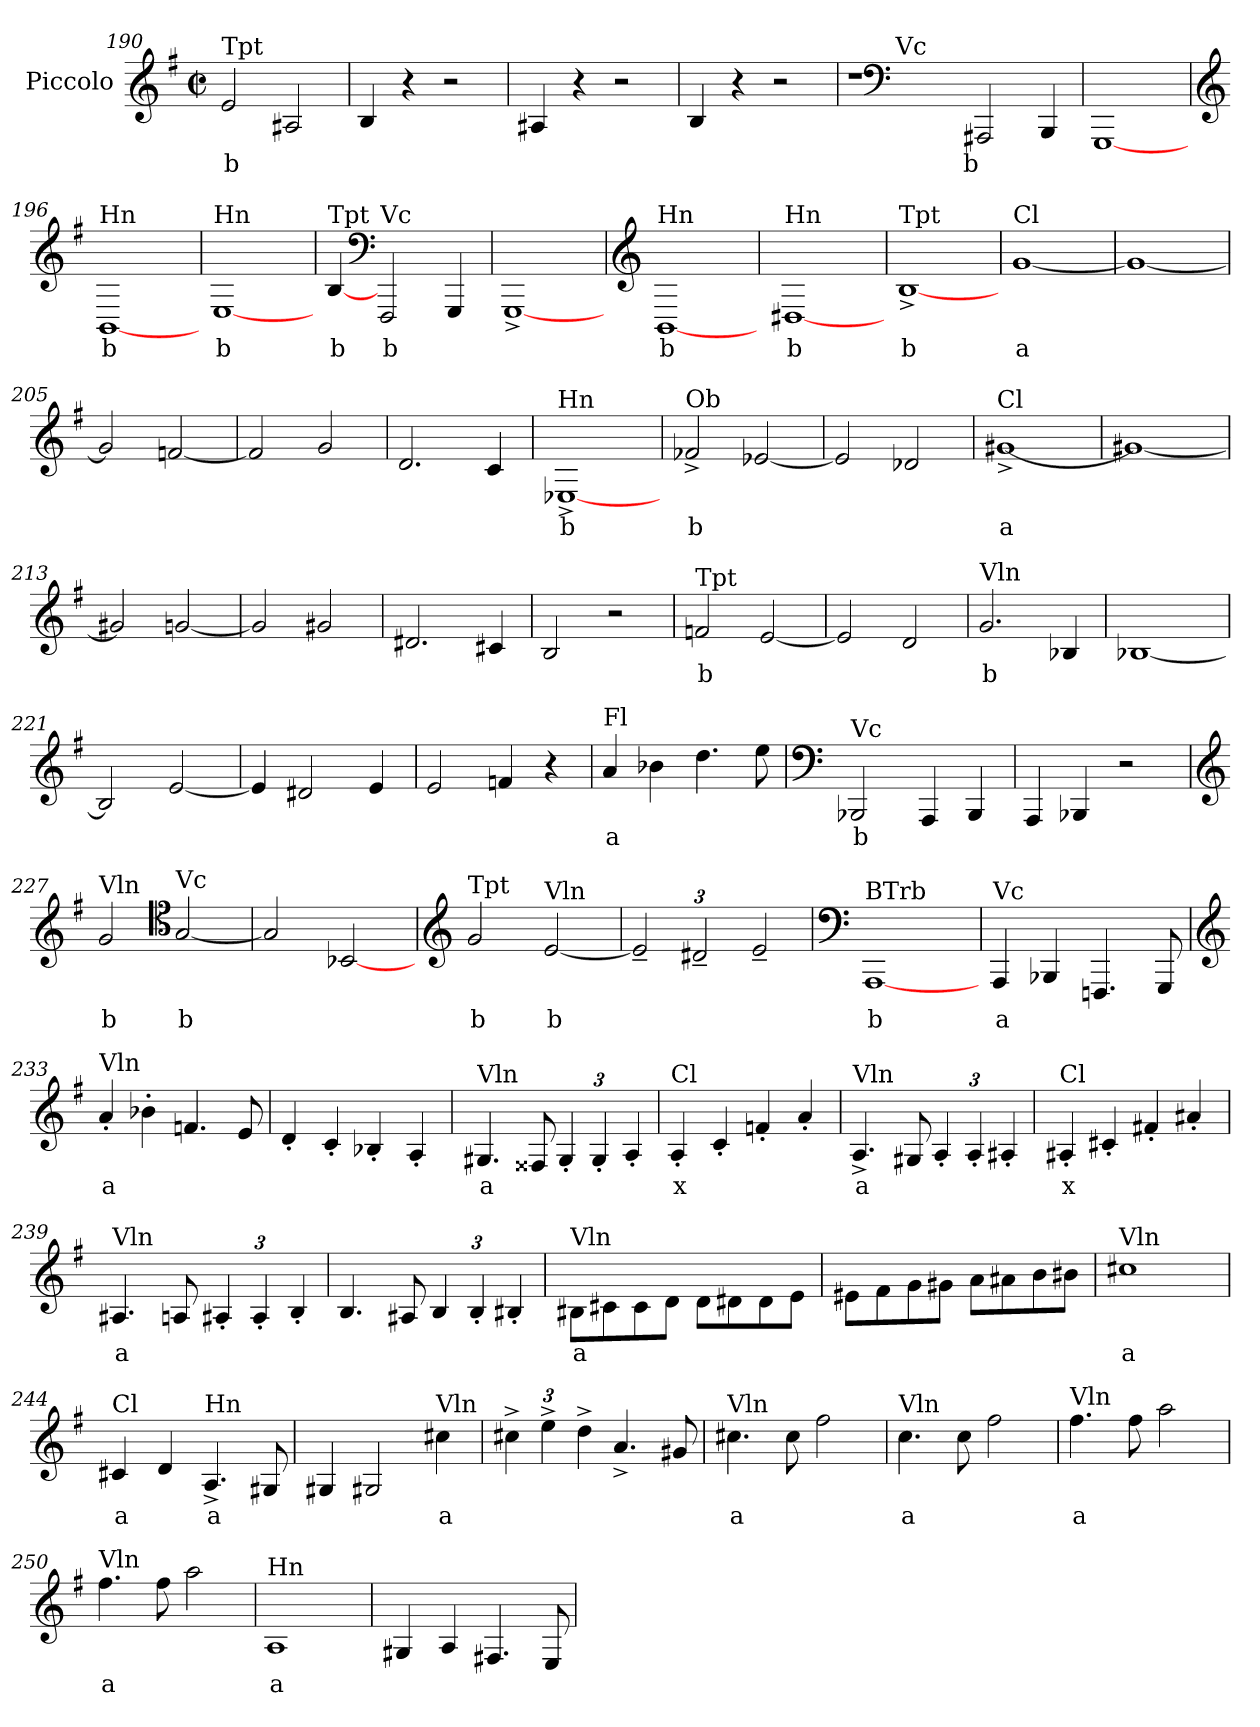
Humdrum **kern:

**kern	**text
*part1	*part1
*staff1	*staff1
*I"Piccolo	*
*I'Picc	*
*clefG2	*
*ITrd-7c-12	*
*k[f#]	*
*M2/2	*
*met(c|)	*
=190	=190
!LO:TX:a:t=Tpt	!
!	!LO:LY:color=#FF0000
2ee	b
2a#X	.
=191	=191
4b	.
4r	.
2r	.
=192	=192
4a#X	.
4r	.
2r	.
=193	=193
4b	.
4r	.
2r	.
=194	=194
*^	*
1r	4ryy	.
*clefF4	*	*
!	!LO:TX:a:t=Vc	!
.	1.ryy	.
!	!	!LO:LY:color=#FF0000
2AA#X	.	b
4BB	.	.
*v	*v	*
=195	=195
[1GG	.
=196	=196
*clefG2	*
!LO:TX:a:t=Hn	!
!	!LO:LY:color=#FF0000
[1B	b
=197	=197
!LO:TX:a:t=Hn	!
!	!LO:LY:color=#FF0000
[1e	b
=198	=198
!LO:TX:a:t=Tpt	!
!	!LO:LY:color=#FF0000
[4b	b
*clefF4	*
!LO:TX:a:t=Vc	!
!	!LO:LY:color=#FF0000
2FF#	b
4GG	.
=199	=199
[1GG^	.
=200	=200
*clefG2	*
!LO:TX:a:t=Hn	!
!	!LO:LY:color=#FF0000
[1B	b
=201	=201
!LO:TX:a:t=Hn	!
!	!LO:LY:color=#FF0000
[1d#X	b
!!LO:PB:g=z
=202	=202
!LO:TX:a:t=Tpt	!
!	!LO:LY:color=#FF0000
[1b^	b
=203	=203
!LO:TX:a:t=Cl	!
!	!LO:LY:color=#FF0000
[1gg	a
=204	=204
1gg_	.
=205	=205
2gg]	.
[2ff	.
=206	=206
2ff]	.
2gg	.
=207	=207
2.dd	.
4cc	.
=208	=208
!LO:TX:a:t=Hn	!
!	!LO:LY:color=#FF0000
[1e-X^>	b
=209	=209
!LO:TX:a:t=Ob	!
!	!LO:LY:color=#FF0000
2ff-X^	b
[2ee-X	.
=210	=210
2ee-]	.
2dd-X	.
=211	=211
!LO:TX:a:t=Cl	!
!	!LO:LY:color=#FF0000
[1gg#X^	a
!!LO:PB:g=z
=212	=212
1gg#X_	.
=213	=213
2gg#X]	.
[2gg	.
=214	=214
2gg]	.
2gg#X	.
=215	=215
2.dd#X	.
4cc#X	.
=216	=216
2b	.
2r	.
=217	=217
!LO:TX:a:t=Tpt	!
!	!LO:LY:color=#FF0000
2ff	b
[2ee	.
=218	=218
2ee]	.
2dd	.
=219	=219
!LO:TX:a:t=Vln	!
!	!LO:LY:color=#FF0000
2.gg	b
4b-X	.
=220	=220
[1b-X	.
!!LO:PB:g=z
=221	=221
2b-]	.
[2ee	.
=222	=222
4ee]	.
2dd#X	.
4ee	.
=223	=223
2ee	.
4ffn	.
4r	.
=224	=224
!LO:TX:a:t=Fl	!
!	!LO:LY:color=#FF0000
4aa	a
4bb-X	.
4.ddd	.
8eee	.
=225	=225
*clefF4	*
!LO:TX:a:t=Vc	!
!	!LO:LY:color=#FF0000
2BB-X	b
4AA	.
4BB-	.
=226	=226
4AA	.
4BB-X	.
2r	.
=227	=227
*clefG2	*
!LO:TX:a:t=Vln	!
!	!LO:LY:color=#FF0000
2gg	b
*clefC4	*
!LO:TX:a:t=Vc	!
!	!LO:LY:color=#FF0000
[2g	b
=228	=228
2g]	.
[2B-X	.
=229	=229
*clefG2	*
!LO:TX:a:t=Tpt	!
!	!LO:LY:color=#FF0000
2gg	b
!LO:TX:a:t=Vln	!
!	!LO:LY:color=#FF0000
[2ee	b
=230	=230
*Xbrackettup	*
3ee~]	.
3dd#X~	.
3ee~	.
!!LO:PB:g=z
=231	=231
*clefF4	*
!LO:TX:a:t=BTrb	!
!	!LO:LY:color=#FF0000
[1AA	b
=232	=232
!LO:TX:a:t=Vc	!
!	!LO:LY:color=#FF0000
4AA	a
4BB-X	.
4.FFn	.
8GG	.
=233	=233
*clefG2	*
!LO:TX:a:t=Vln	!
!	!LO:LY:color=#FF0000
4aa'	a
4bb-X'	.
4.ffn	.
8ee	.
=234	=234
4dd'	.
4cc'	.
4b-X'	.
4a'	.
=235	=235
!LO:TX:a:t=Vln	!
!	!LO:LY:color=#FF0000
4.g#X	a
8f##X	.
6g#'	.
6g#'	.
6a'	.
=236	=236
!LO:TX:a:t=Cl	!
!	!LO:LY:color=#FF0000
4a'	x
4cc'	.
4ff'	.
4aa'	.
=237	=237
!LO:TX:a:t=Vln	!
!	!LO:LY:color=#FF0000
4.a^	a
8g#X	.
6a'	.
6a'	.
6a#X'	.
=238	=238
!LO:TX:a:t=Cl	!
!	!LO:LY:color=#FF0000
4a#X'	x
4cc#X'	.
4ff#X'	.
4aa#X'	.
=239	=239
!LO:TX:a:t=Vln	!
!	!LO:LY:color=#FF0000
4.a#X	a
8an	.
6a#X'	.
6a#'	.
6b'	.
!!LO:PB:g=z
=240	=240
4.b	.
8a#X	.
6b	.
6b'<	.
6b#X'<	.
=241	=241
!LO:TX:a:t=Vln	!
!	!LO:LY:color=#FF0000
8b#X\L	a
8cc#X\	.
8cc#\	.
8dd\J	.
8dd\L	.
8dd#X\	.
8dd#\	.
8ee\J	.
=242	=242
8ee#X\L	.
8ff#\	.
8gg\	.
8gg#X\J	.
8aa\L	.
8aa#X\	.
8bb\	.
8bb#X\J	.
=243	=243
!LO:TX:a:t=Vln	!
!	!LO:LY:color=#FF0000
1ccc#X	a
=244	=244
!LO:TX:a:t=Cl	!
!	!LO:LY:color=#FF0000
4cc#X	a
4dd	.
!LO:TX:a:t=Hn	!
!	!LO:LY:color=#FF0000
4.a^	a
8g#X	.
=245	=245
4g#X	.
2g#X	.
!LO:TX:a:t=Vln	!
!	!LO:LY:color=#FF0000
4ccc#	a
=246	=246
6ccc#X^	.
6eee^	.
6ddd^	.
4.aa^	.
8gg#X	.
=247	=247
!LO:TX:a:t=Vln	!
!	!LO:LY:color=#FF0000
4.ccc#X	a
8ccc#	.
2fff#	.
!!LO:PB:g=z
=248	=248
!LO:TX:a:t=Vln	!
!	!LO:LY:color=#FF0000
4.ccc	a
8ccc	.
2fff#	.
=249	=249
!LO:TX:a:t=Vln	!
!	!LO:LY:color=#FF0000
4.fff#	a
8fff#	.
2aaa	.
=250	=250
!LO:TX:a:t=Vln	!
!	!LO:LY:color=#FF0000
4.fff#	a
8fff#	.
2aaa	.
=251	=251
!LO:TX:a:t=Hn	!
!	!LO:LY:color=#FF0000
1a	a
=252	=252
4g#X	.
4a	.
4.f#X	.
8e	.
=	=
*-	*-
